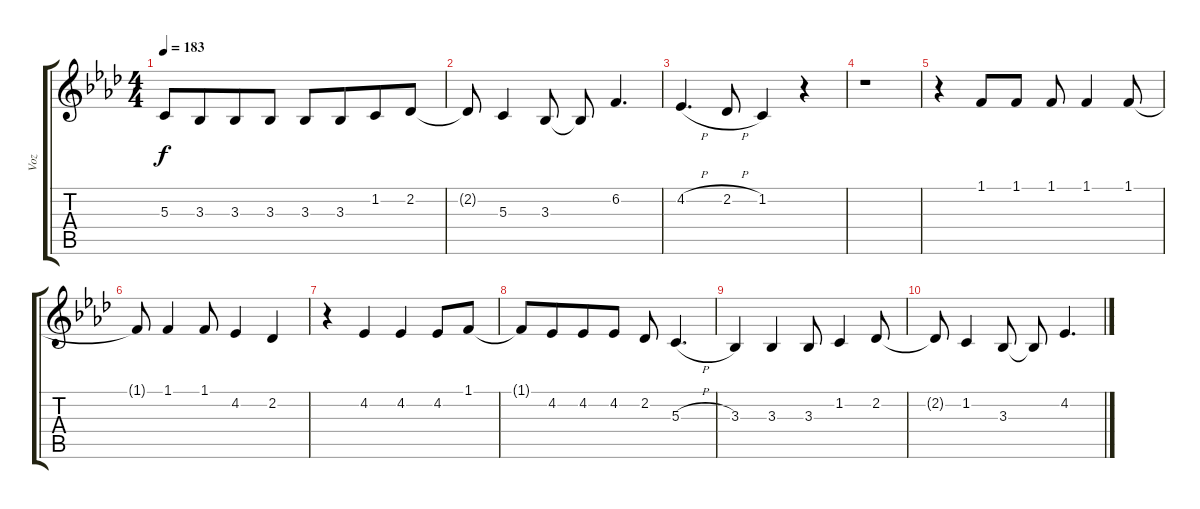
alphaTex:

\track ("Voz" "Voz") {instrument altosax}
\staff {score tabs}
\tuning (E4 B3 G3 D3 A2 E2) {hide}
\ts (4 4)
\tempo 183
\clef g2
\ks ab
5.3.8{dy f} 3.3.8{beam merge} 3.3.8 3.3.8 3.3.8 3.3.8{beam merge} 1.2.8 2.2.8 |
2.2{t}.8 5.3.4 3.3.8 3.3{t}.8 6.2.4{d} |
4.2{h}.4{d} 2.2{h}.8 1.2.4 r.4 |
r.1 |
r.4 1.1.8 1.1.8 1.1.8 1.1.4 1.1.8 |
1.1{t}.8 1.1.4 1.1.8 4.2.4 2.2.4 |
r.4 4.2.4 4.2.4 4.2.8 1.1.8 |
1.1{t}.8 4.2.8{beam merge} 4.2.8 4.2.8 2.2.8 5.3{h}.4{d} |
3.3.4 3.3.4 3.3.8 1.2.4 2.2.8 |
2.2{t}.8 1.2.4 3.3.8 3.3{t}.8 4.2.4{d}
